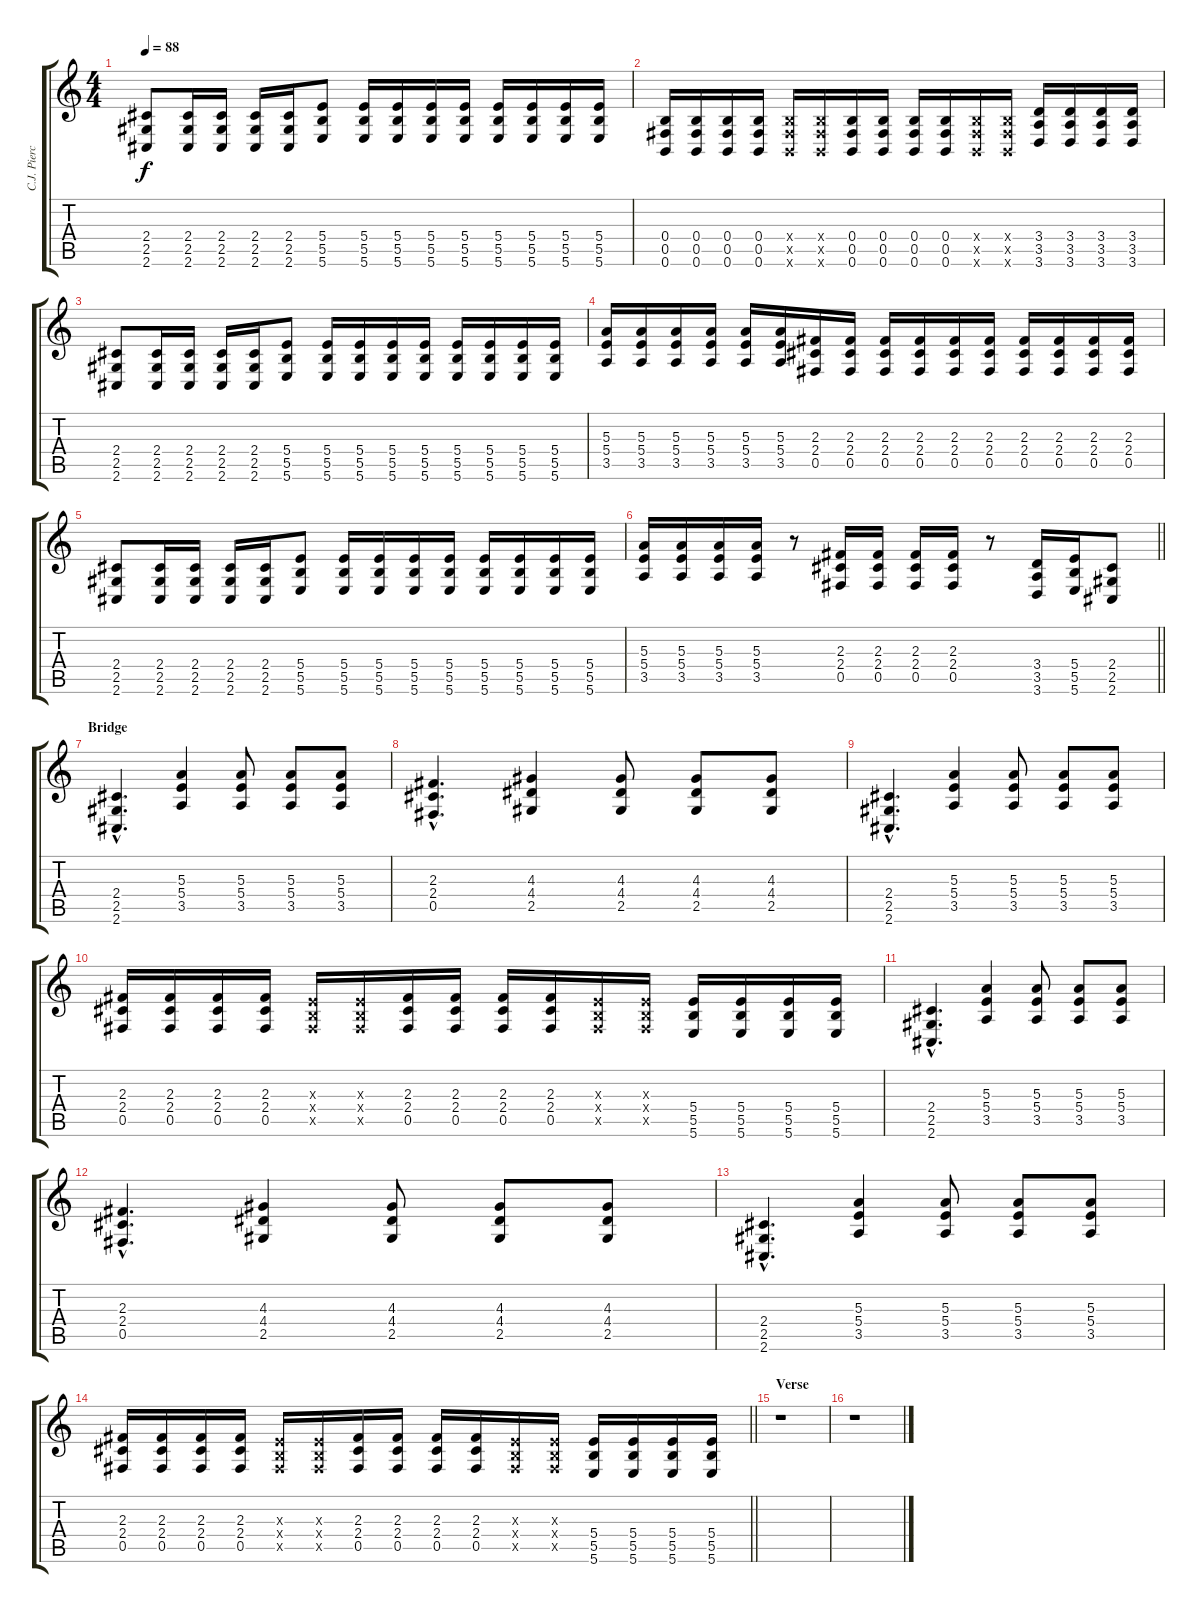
\track ("C.J. Pierce (Rhythm Guitar)" "C.J. Pierc") {instrument distortionguitar}
\staff {score tabs}
\tuning (Db4 Ab3 E3 B2 Gb2 B1) {hide}
\ts (4 4)
\tempo 88
\clef g2
\ks c
(2.4 2.5 2.6).8{dy f} (2.4 2.5 2.6).16 (2.4 2.5 2.6).16 (2.4 2.5 2.6).16 (2.4 2.5 2.6).16 (5.4 5.5 5.6).8 (5.4 5.5 5.6).16 (5.4 5.5 5.6).16 (5.4 5.5 5.6).16 (5.4 5.5 5.6).16 (5.4 5.5 5.6).16 (5.4 5.5 5.6).16 (5.4 5.5 5.6).16 (5.4 5.5 5.6).16 |
(0.4 0.5 0.6).16 (0.4 0.5 0.6).16 (0.4 0.5 0.6).16 (0.4 0.5 0.6).16 (0.4{x} 0.5{x} 0.6{x}).16 (0.4{x} 0.5{x} 0.6{x}).16 (0.4 0.5 0.6).16 (0.4 0.5 0.6).16 (0.4 0.5 0.6).16 (0.4 0.5 0.6).16 (0.4{x} 0.5{x} 0.6{x}).16 (0.4{x} 0.5{x} 0.6{x}).16 (3.4 3.5 3.6).16 (3.4 3.5 3.6).16 (3.4 3.5 3.6).16 (3.4 3.5 3.6).16 |
(2.4 2.5 2.6).8 (2.4 2.5 2.6).16 (2.4 2.5 2.6).16 (2.4 2.5 2.6).16 (2.4 2.5 2.6).16 (5.4 5.5 5.6).8 (5.4 5.5 5.6).16 (5.4 5.5 5.6).16 (5.4 5.5 5.6).16 (5.4 5.5 5.6).16 (5.4 5.5 5.6).16 (5.4 5.5 5.6).16 (5.4 5.5 5.6).16 (5.4 5.5 5.6).16 |
(5.3 5.4 3.5).16 (5.3 5.4 3.5).16 (5.3 5.4 3.5).16 (5.3 5.4 3.5).16 (5.3 5.4 3.5).16 (5.3 5.4 3.5).16 (2.3 2.4 0.5).16 (2.3 2.4 0.5).16 (2.3 2.4 0.5).16 (2.3 2.4 0.5).16 (2.3 2.4 0.5).16 (2.3 2.4 0.5).16 (2.3 2.4 0.5).16 (2.3 2.4 0.5).16 (2.3 2.4 0.5).16 (2.3 2.4 0.5).16 |
(2.4 2.5 2.6).8 (2.4 2.5 2.6).16 (2.4 2.5 2.6).16 (2.4 2.5 2.6).16 (2.4 2.5 2.6).16 (5.4 5.5 5.6).8 (5.4 5.5 5.6).16 (5.4 5.5 5.6).16 (5.4 5.5 5.6).16 (5.4 5.5 5.6).16 (5.4 5.5 5.6).16 (5.4 5.5 5.6).16 (5.4 5.5 5.6).16 (5.4 5.5 5.6).16 |
\barLineRight lightlight
(5.3 5.4 3.5).16 (5.3 5.4 3.5).16 (5.3 5.4 3.5).16 (5.3 5.4 3.5).16 r.8 (2.3 2.4 0.5).16 (2.3 2.4 0.5).16 (2.3 2.4 0.5).16 (2.3 2.4 0.5).16 r.8 (3.4 3.5 3.6).16 (5.4 5.5 5.6).16 (2.4 2.5 2.6).8 |
\section ("" "Bridge")
(2.4{hac} 2.5{hac} 2.6{hac}).4{d} (5.3 5.4 3.5).4 (5.3 5.4 3.5).8 (5.3 5.4 3.5).8 (5.3 5.4 3.5).8 |
(2.3{hac} 2.4{hac} 0.5{hac}).4{d} (4.3 4.4 2.5).4 (4.3 4.4 2.5).8 (4.3 4.4 2.5).8 (4.3 4.4 2.5).8 |
(2.4{hac} 2.5{hac} 2.6{hac}).4{d} (5.3 5.4 3.5).4 (5.3 5.4 3.5).8 (5.3 5.4 3.5).8 (5.3 5.4 3.5).8 |
(2.3 2.4 0.5).16 (2.3 2.4 0.5).16 (2.3 2.4 0.5).16 (2.3 2.4 0.5).16 (0.3{x} 0.4{x} 0.5{x}).16 (0.3{x} 0.4{x} 0.5{x}).16 (2.3 2.4 0.5).16 (2.3 2.4 0.5).16 (2.3 2.4 0.5).16 (2.3 2.4 0.5).16 (0.3{x} 0.4{x} 0.5{x}).16 (0.3{x} 0.4{x} 0.5{x}).16 (5.4 5.5 5.6).16 (5.4 5.5 5.6).16 (5.4 5.5 5.6).16 (5.4 5.5 5.6).16 |
(2.4{hac} 2.5{hac} 2.6{hac}).4{d} (5.3 5.4 3.5).4 (5.3 5.4 3.5).8 (5.3 5.4 3.5).8 (5.3 5.4 3.5).8 |
(2.3{hac} 2.4{hac} 0.5{hac}).4{d} (4.3 4.4 2.5).4 (4.3 4.4 2.5).8 (4.3 4.4 2.5).8 (4.3 4.4 2.5).8 |
(2.4{hac} 2.5{hac} 2.6{hac}).4{d} (5.3 5.4 3.5).4 (5.3 5.4 3.5).8 (5.3 5.4 3.5).8 (5.3 5.4 3.5).8 |
\barLineRight lightlight
(2.3 2.4 0.5).16 (2.3 2.4 0.5).16 (2.3 2.4 0.5).16 (2.3 2.4 0.5).16 (0.3{x} 0.4{x} 0.5{x}).16 (0.3{x} 0.4{x} 0.5{x}).16 (2.3 2.4 0.5).16 (2.3 2.4 0.5).16 (2.3 2.4 0.5).16 (2.3 2.4 0.5).16 (0.3{x} 0.4{x} 0.5{x}).16 (0.3{x} 0.4{x} 0.5{x}).16 (5.4 5.5 5.6).16 (5.4 5.5 5.6).16 (5.4 5.5 5.6).16 (5.4 5.5 5.6).16 |
\section ("" "Verse")
r.1 |
r.1
